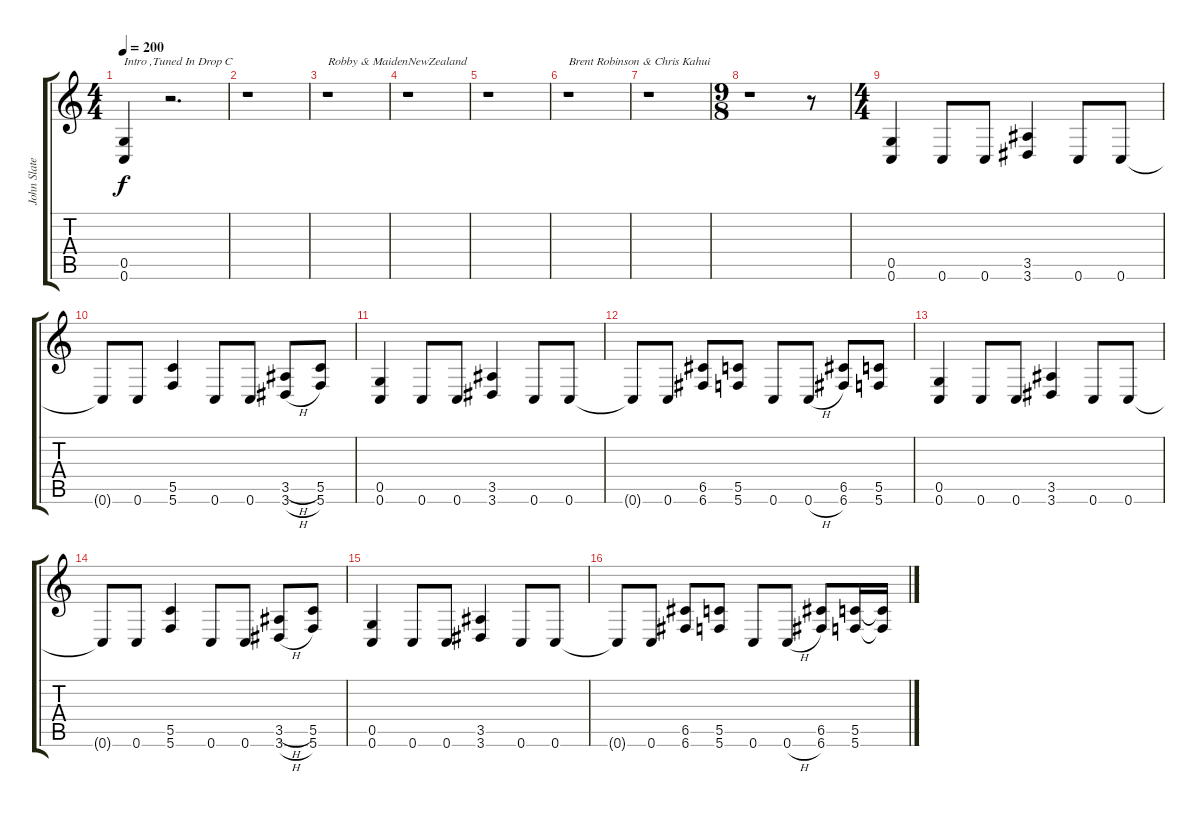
\track ("John Slater" "John Slate") {instrument distortionguitar}
\staff {score tabs}
\tuning (D4 A3 F3 C3 G2 C2) {hide}
\ts (4 4)
\tempo 200
\clef g2
\ks c
(0.5 0.6).4{txt "Intro ,Tuned In Drop C" dy f instrument distortionguitar} r.2{d} |
r.1 |
r.1{txt "Robby & MaidenNewZealand"} |
r.1 |
r.1 |
r.1{txt "Brent Robinson & Chris Kahui"} |
r.1 |
\ts (9 8)
r.1 r.8 |
\ts (4 4)
(0.5 0.6).4 0.6.8 0.6.8 (3.5 3.6).4 0.6.8 0.6.8 |
0.6{t}.8 0.6.8 (5.5 5.6).4 0.6.8 0.6.8 (3.5{h} 3.6{h}).8 (5.5 5.6).8 |
(0.5 0.6).4 0.6.8 0.6.8 (3.5 3.6).4 0.6.8 0.6.8 |
0.6{t}.8 0.6.8 (6.5 6.6).8 (5.5 5.6).8 0.6.8 0.6{h}.8 (6.5 6.6).8 (5.5 5.6).8 |
(0.5 0.6).4 0.6.8 0.6.8 (3.5 3.6).4 0.6.8 0.6.8 |
0.6{t}.8 0.6.8 (5.5 5.6).4 0.6.8 0.6.8 (3.5{h} 3.6{h}).8 (5.5 5.6).8 |
(0.5 0.6).4 0.6.8 0.6.8 (3.5 3.6).4 0.6.8 0.6.8 |
0.6{t}.8 0.6.8 (6.5 6.6).8 (5.5 5.6).8 0.6.8 0.6{h}.8 (6.5 6.6).8 (5.5 5.6).16 (5.5{t} 5.6{t}).16{volume 0}
